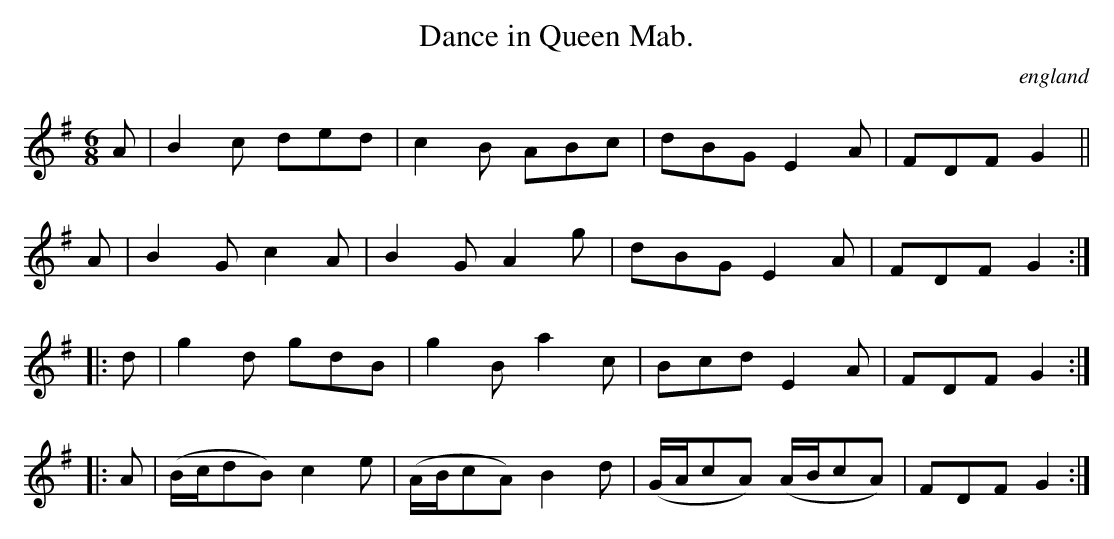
X:1
T:Dance in Queen Mab.
O:england
M:6/8
L:1/8
K:G
A| B2c     ded| c2B     ABc| dBG      E2A    |FDF G2||
A| B2G     c2A| B2G     A2g| dBG      E2A    |FDF G2::
d| g2d     gdB| g2B     a2c| Bcd      E2A    |FDF G2::
A|(B/c/dB) c2e|(A/B/cA) B2d|(G/A/cA) (A/B/cA)|FDF G2:|
